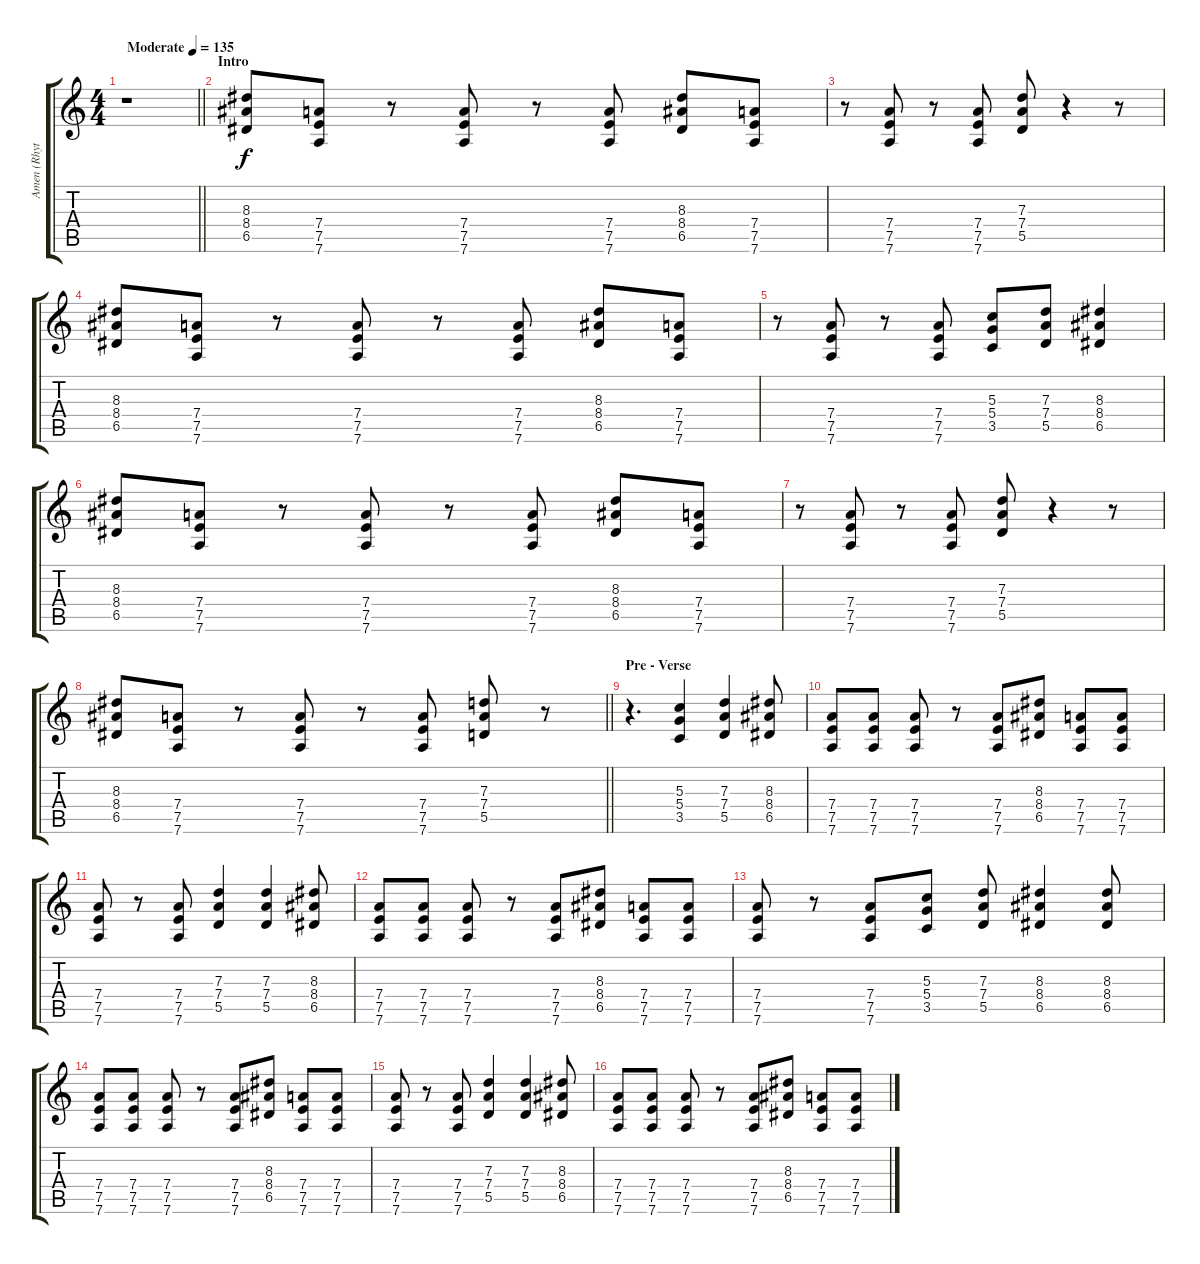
\track ("Amen (Rhythm Guitar)" "Amen (Rhyt") {instrument distortionguitar}
\staff {score tabs}
\tuning (E4 B3 G3 D3 A2 D2) {hide}
\ts (4 4)
\tempo (135 "Moderate")
\clef g2
\barLineRight lightlight
\ks c
r.1{dy f instrument distortionguitar} |
\section ("" "Intro")
(8.3 8.4 6.5).8 (7.4 7.5 7.6).8 r.8 (7.4 7.5 7.6).8 r.8 (7.4 7.5 7.6).8 (8.3 8.4 6.5).8 (7.4 7.5 7.6).8 |
r.8 (7.4 7.5 7.6).8 r.8 (7.4 7.5 7.6).8 (7.3 7.4 5.5).8 r.4 r.8 |
(8.3 8.4 6.5).8 (7.4 7.5 7.6).8 r.8 (7.4 7.5 7.6).8 r.8 (7.4 7.5 7.6).8 (8.3 8.4 6.5).8 (7.4 7.5 7.6).8 |
r.8 (7.4 7.5 7.6).8 r.8 (7.4 7.5 7.6).8 (5.3 5.4 3.5).8 (7.3 7.4 5.5).8 (8.3 8.4 6.5).4 |
(8.3 8.4 6.5).8 (7.4 7.5 7.6).8 r.8 (7.4 7.5 7.6).8 r.8 (7.4 7.5 7.6).8 (8.3 8.4 6.5).8 (7.4 7.5 7.6).8 |
r.8 (7.4 7.5 7.6).8 r.8 (7.4 7.5 7.6).8 (7.3 7.4 5.5).8 r.4 r.8 |
\barLineRight lightlight
(8.3 8.4 6.5).8 (7.4 7.5 7.6).8 r.8 (7.4 7.5 7.6).8 r.8 (7.4 7.5 7.6).8 (7.3 7.4 5.5).8 r.8 |
\section ("" "Pre - Verse")
r.4{d} (5.3 5.4 3.5).4 (7.3 7.4 5.5).4 (8.3 8.4 6.5).8 |
(7.4 7.5 7.6).8 (7.4 7.5 7.6).8 (7.4 7.5 7.6).8 r.8 (7.4 7.5 7.6).8 (8.3 8.4 6.5).8 (7.4 7.5 7.6).8 (7.4 7.5 7.6).8 |
(7.4 7.5 7.6).8 r.8 (7.4 7.5 7.6).8 (7.3 7.4 5.5).4 (7.3 7.4 5.5).4 (8.3 8.4 6.5).8 |
(7.4 7.5 7.6).8 (7.4 7.5 7.6).8 (7.4 7.5 7.6).8 r.8 (7.4 7.5 7.6).8 (8.3 8.4 6.5).8 (7.4 7.5 7.6).8 (7.4 7.5 7.6).8 |
(7.4 7.5 7.6).8 r.8 (7.4 7.5 7.6).8 (5.3 5.4 3.5).8 (7.3 7.4 5.5).8 (8.3 8.4 6.5).4 (8.3 8.4 6.5).8 |
(7.4 7.5 7.6).8 (7.4 7.5 7.6).8 (7.4 7.5 7.6).8 r.8 (7.4 7.5 7.6).8 (8.3 8.4 6.5).8 (7.4 7.5 7.6).8 (7.4 7.5 7.6).8 |
(7.4 7.5 7.6).8 r.8 (7.4 7.5 7.6).8 (7.3 7.4 5.5).4 (7.3 7.4 5.5).4 (8.3 8.4 6.5).8 |
(7.4 7.5 7.6).8 (7.4 7.5 7.6).8 (7.4 7.5 7.6).8 r.8 (7.4 7.5 7.6).8 (8.3 8.4 6.5).8 (7.4 7.5 7.6).8 (7.4 7.5 7.6).8
